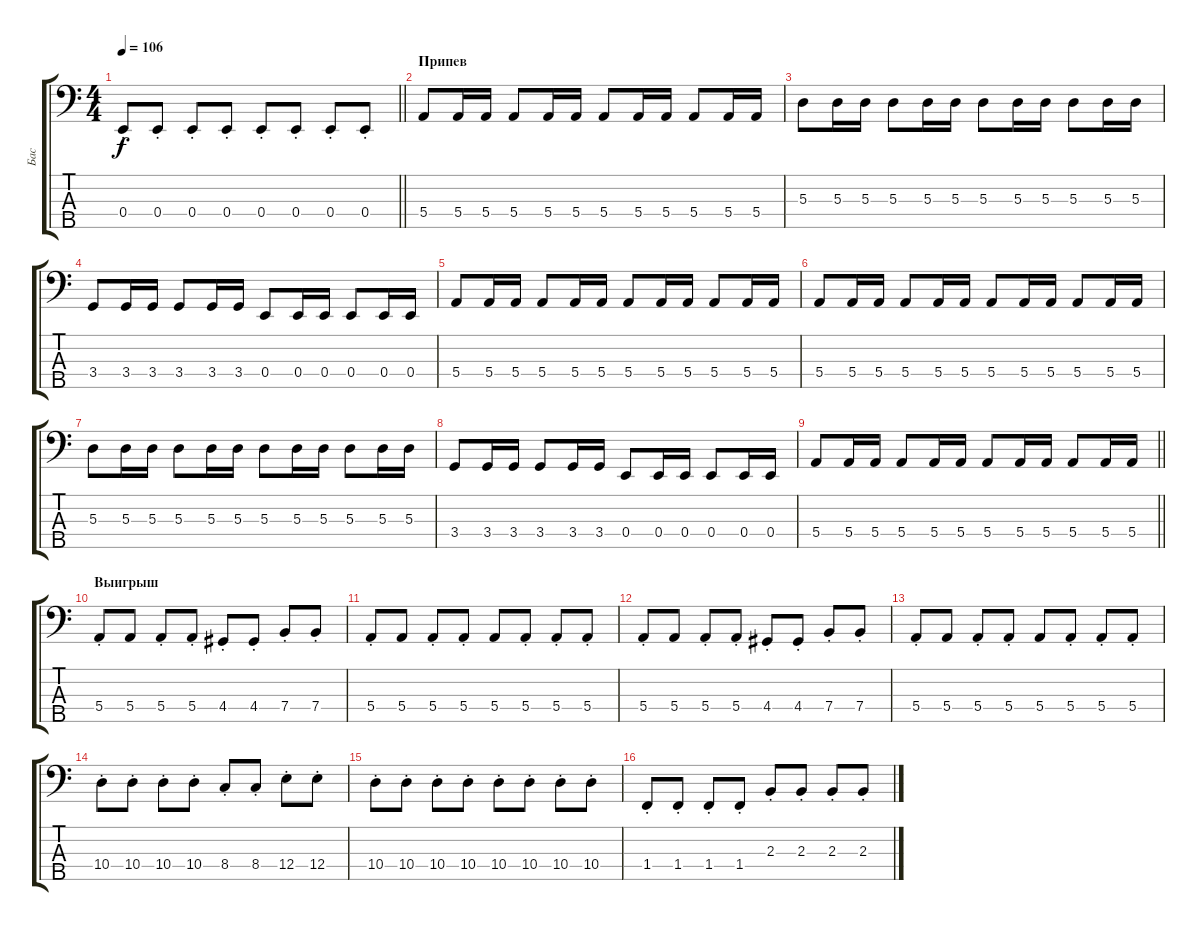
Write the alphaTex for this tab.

\track ("Бас" "Бас") {instrument electricbassfinger}
\staff {score tabs}
\tuning (G2 D2 A1 E1 B0) {hide}
\ts (4 4)
\tempo 106
\clef f4
\barLineRight lightlight
\ks c
0.4{st}.8{dy f} 0.4{st}.8 0.4{st}.8 0.4{st}.8 0.4{st}.8 0.4{st}.8 0.4{st}.8 0.4{st}.8 |
\section ("" "Припев")
5.4.8 5.4.16 5.4.16 5.4.8 5.4.16 5.4.16 5.4.8 5.4.16 5.4.16 5.4.8 5.4.16 5.4.16 |
5.3.8 5.3.16 5.3.16 5.3.8 5.3.16 5.3.16 5.3.8 5.3.16 5.3.16 5.3.8 5.3.16 5.3.16 |
3.4.8 3.4.16 3.4.16 3.4.8 3.4.16 3.4.16 0.4.8 0.4.16 0.4.16 0.4.8 0.4.16 0.4.16 |
5.4.8 5.4.16 5.4.16 5.4.8 5.4.16 5.4.16 5.4.8 5.4.16 5.4.16 5.4.8 5.4.16 5.4.16 |
5.4.8 5.4.16 5.4.16 5.4.8 5.4.16 5.4.16 5.4.8 5.4.16 5.4.16 5.4.8 5.4.16 5.4.16 |
5.3.8 5.3.16 5.3.16 5.3.8 5.3.16 5.3.16 5.3.8 5.3.16 5.3.16 5.3.8 5.3.16 5.3.16 |
3.4.8 3.4.16 3.4.16 3.4.8 3.4.16 3.4.16 0.4.8 0.4.16 0.4.16 0.4.8 0.4.16 0.4.16 |
\barLineRight lightlight
5.4.8 5.4.16 5.4.16 5.4.8 5.4.16 5.4.16 5.4.8 5.4.16 5.4.16 5.4.8 5.4.16 5.4.16 |
\section ("" "Выигрыш")
5.4{st}.8 5.4.8 5.4{st}.8 5.4{st}.8 4.4{st}.8 4.4{st}.8 7.4{st}.8 7.4{st}.8 |
5.4{st}.8 5.4.8 5.4{st}.8 5.4{st}.8 5.4.8 5.4{st}.8 5.4{st}.8 5.4{st}.8 |
5.4{st}.8 5.4.8 5.4{st}.8 5.4{st}.8 4.4{st}.8 4.4{st}.8 7.4{st}.8 7.4{st}.8 |
5.4{st}.8 5.4.8 5.4{st}.8 5.4{st}.8 5.4.8 5.4{st}.8 5.4{st}.8 5.4{st}.8 |
10.4{st}.8 10.4{st}.8 10.4{st}.8 10.4{st}.8 8.4{st}.8 8.4{st}.8 12.4{st}.8 12.4{st}.8 |
10.4{st}.8 10.4{st}.8 10.4{st}.8 10.4{st}.8 10.4{st}.8 10.4{st}.8 10.4{st}.8 10.4{st}.8 |
1.4{st}.8 1.4{st}.8 1.4{st}.8 1.4{st}.8 2.3{st}.8 2.3{st}.8 2.3{st}.8 2.3{st}.8
